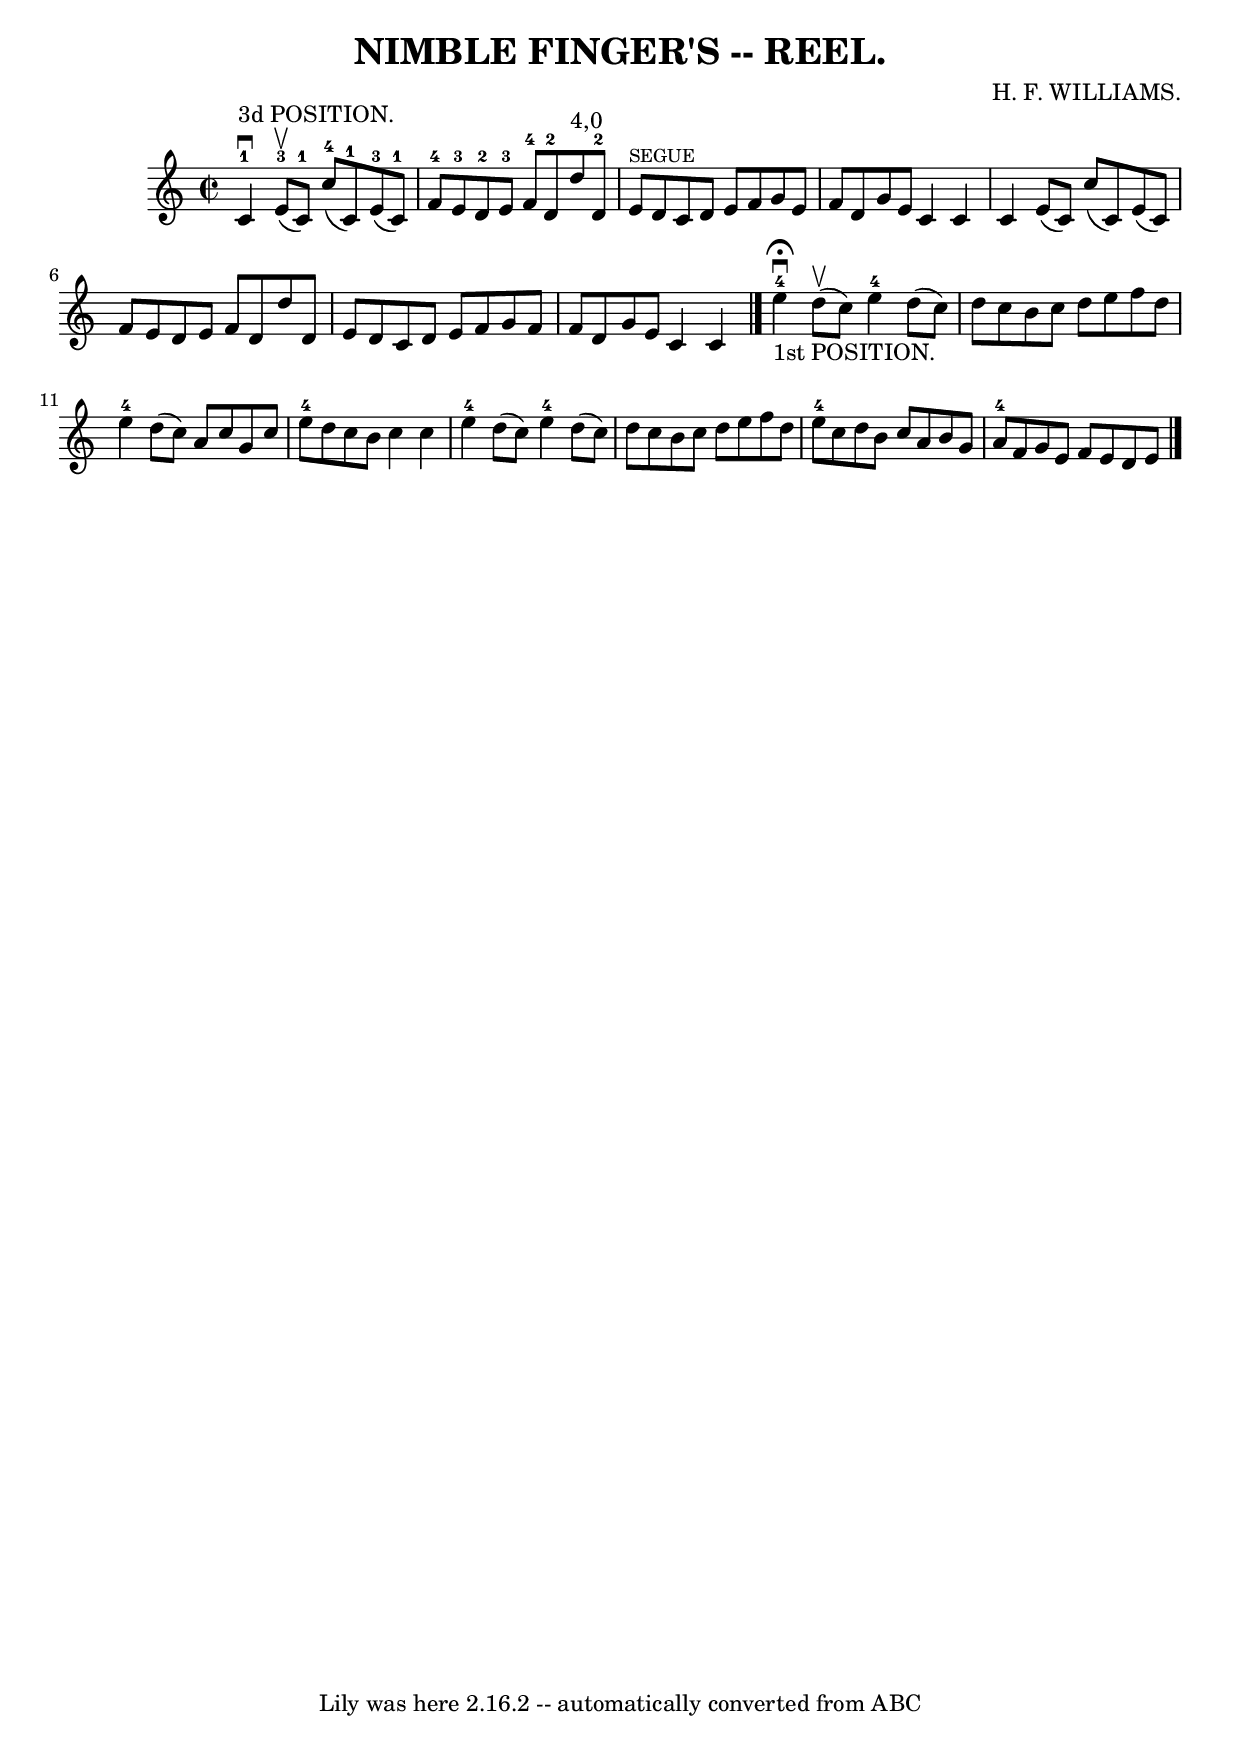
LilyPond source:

\version "2.7.40"
\include "Mammoth.ily"
\header {
	book = "Coles"
	composer = "H. F. WILLIAMS."
	crossRefNumber = "11"
	footnotes = ""
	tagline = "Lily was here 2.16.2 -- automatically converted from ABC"
	title = "NIMBLE FINGER'S -- REEL."
}
voicedefault =  {
\set Score.defaultBarType = "empty"

\override Staff.TimeSignature #'style = #'C
 \time 2/2 \key c \major c'4-1^"3d POSITION."^\downbow e'8 
-3(^\upbow c'8-1) c''8-4(c'8-1) e'8-3(c'8 
-1) |
 f'8-4 e'8-3 d'8-2 e'8-3 f'8-4   
d'8-2 d''8^"4,0" d'8-2 |
 e'8^\segue d'8 c'8 d'8   
 e'8 f'8 g'8 e'8  |
 f'8 d'8 g'8 e'8 c'4 c'4  
|
 c'4 e'8 (c'8) c''8 (c'8) e'8 (c'8) 
|
 f'8 e'8 d'8 e'8 f'8 d'8 d''8 d'8  |
   
e'8 d'8 c'8 d'8 e'8 f'8 g'8 f'8  |
 f'8 d'8    
g'8 e'8 c'4 c'4    \bar "|." e''4 
-4_"1st POSITION."^\fermata^\downbow d''8 (^\upbow c''8) e''4 
-4 d''8 (c''8) |
 d''8 c''8 b'8 c''8 d''8 e''8 
 f''8 d''8  |
 e''4-4 d''8 (c''8) a'8 c''8 g'8  
 c''8  |
 e''8-4 d''8 c''8 b'8 c''4 c''4  
|
 e''4-4 d''8 (c''8) e''4-4 d''8 (c''8) 
|
 d''8 c''8 b'8 c''8 d''8 e''8 f''8 d''8  
|
 e''8-4 c''8 d''8 b'8 c''8 a'8 b'8 g'8  
|
 a'8-4 f'8 g'8 e'8 f'8 e'8 d'8 e'8  \bar "|."  
 
}

\score{
    <<

	\context Staff="default"
	{
	    \voicedefault 
	}

    >>
	\layout {
	}
	\midi {}
}
